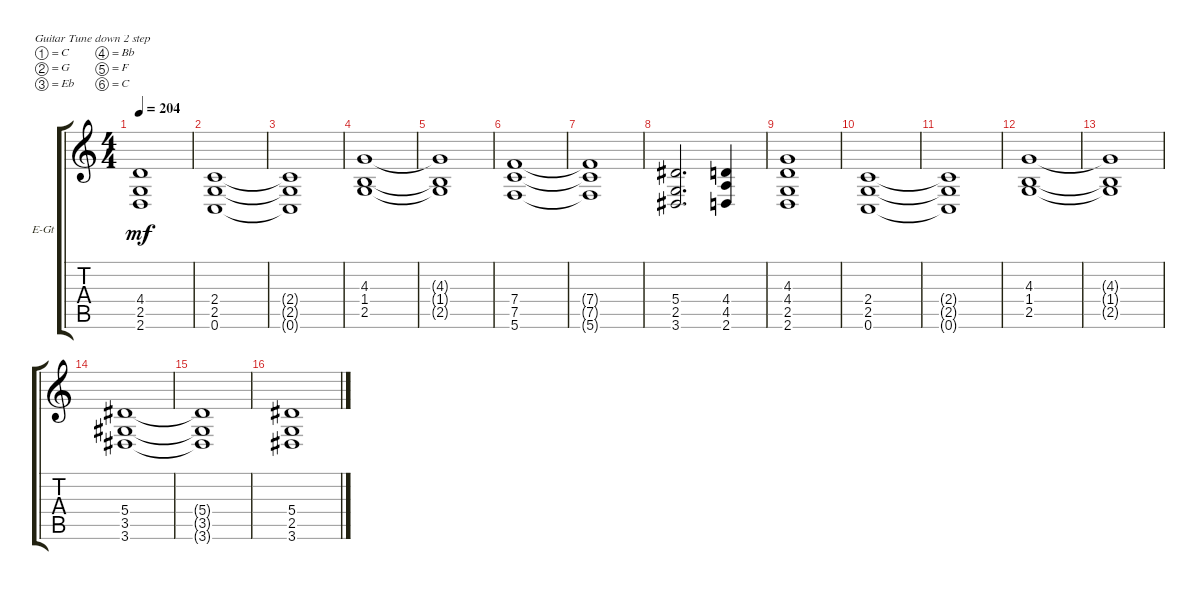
\defaultSystemsLayout 4
\bracketExtendMode groupsimilarinstruments
\firstSystemTrackNameOrientation horizontal
\otherSystemsTrackNameOrientation horizontal
\track ("Eschbach Rhythm" "E-Gt") {instrument overdrivenguitar}
\staff {score tabs}
\tuning (C4 G3 Eb3 Bb2 F2 C2)
\ts (4 4)
\tempo 204
\clef g2
\ks c
(2.6 2.5 4.4).1{dy mf} |
(0.6 2.5 2.4).1 |
(0.6{t} 2.5{t} 2.4{t}).1 |
(2.5 1.4 4.3).1 |
(2.5{t} 1.4{t} 4.3{t}).1 |
(7.5 5.6 7.4).1 |
(7.4{t} 7.5{t} 5.6{t}).1 |
(3.6 2.5 5.4).2{d} (2.6 4.5 4.4).4 |
(4.4 2.5 2.6 4.3).1 |
(0.6 2.5 2.4).1 |
(0.6{t} 2.5{t} 2.4{t}).1 |
(2.5 1.4 4.3).1 |
(2.5{t} 1.4{t} 4.3{t}).1 |
(3.5 5.4 3.6).1 |
(3.5{t} 5.4{t} 3.6{t}).1 |
(3.6 2.5 5.4).1
